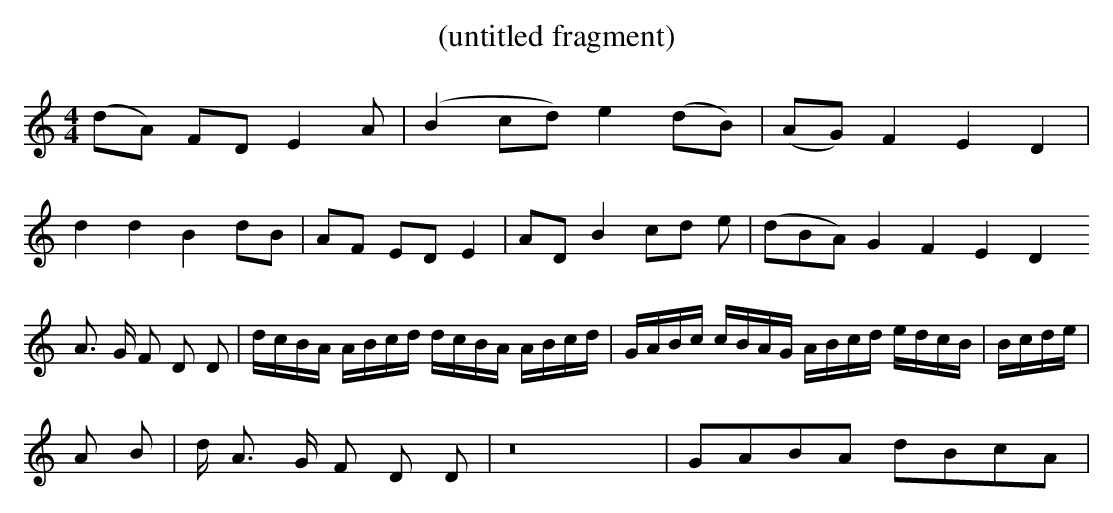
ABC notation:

X:1.1
T: (untitled fragment)
M:4/4
L:1/8
K:C
(dA) FD E2 A | (B2cd) e2 (dB) | (AG)F2 E2D2 |
d2d2 B2 dB | AF ED E2 | AD B2 cd e | (dBA) G2 F2E2 D2
A3/2 G/ F D D | d/c/B/A/ A/B/c/d/ d/c/B/A/ A/B/c/d/ | G/A/B/c/ c/B/A/G/ A/B/c/d/ e/d/c/B/ | B/c/d/e/ |
A B | d/ A3/2 G/ F D D |z16 | GABA dBcA |
